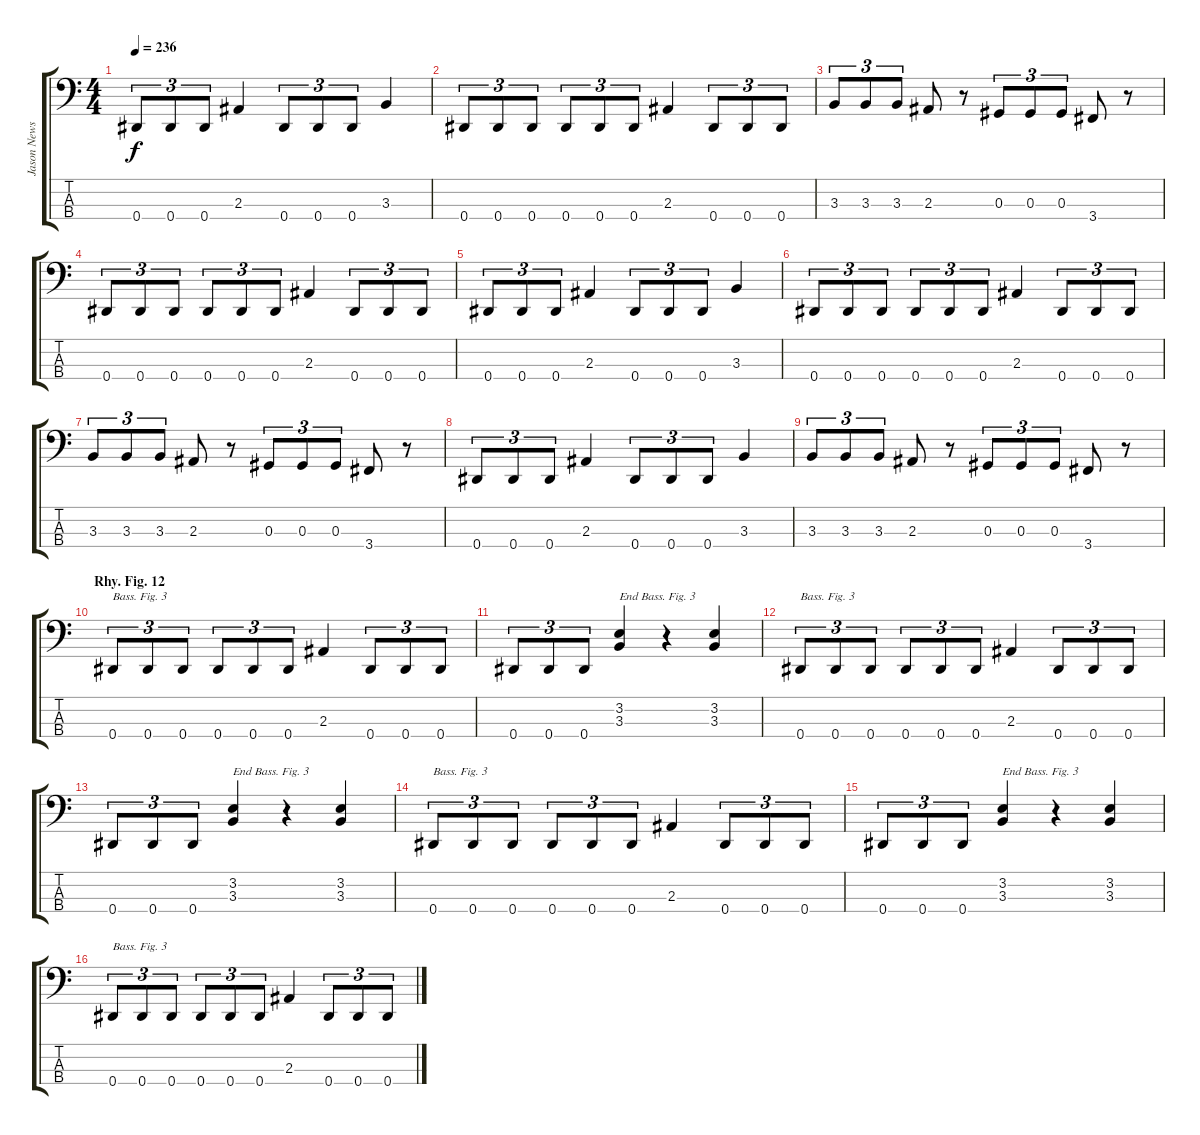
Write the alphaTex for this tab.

\track ("Jason Newsted (Bass)" "Jason News") {instrument electricbasspick}
\staff {score tabs}
\tuning (Gb2 Db2 Ab1 Eb1) {hide}
\ts (4 4)
\tempo 236
\clef f4
\ks c
0.4.8{tu (3 2) dy f} 0.4.8{tu (3 2)} 0.4.8{tu (3 2)} 2.3.4 0.4.8{tu (3 2)} 0.4.8{tu (3 2)} 0.4.8{tu (3 2)} 3.3.4 |
0.4.8{tu (3 2)} 0.4.8{tu (3 2)} 0.4.8{tu (3 2)} 0.4.8{tu (3 2)} 0.4.8{tu (3 2)} 0.4.8{tu (3 2)} 2.3.4 0.4.8{tu (3 2)} 0.4.8{tu (3 2)} 0.4.8{tu (3 2)} |
3.3.8{tu (3 2)} 3.3.8{tu (3 2)} 3.3.8{tu (3 2)} 2.3.8 r.8 0.3.8{tu (3 2)} 0.3.8{tu (3 2)} 0.3.8{tu (3 2)} 3.4.8 r.8 |
0.4.8{tu (3 2)} 0.4.8{tu (3 2)} 0.4.8{tu (3 2)} 0.4.8{tu (3 2)} 0.4.8{tu (3 2)} 0.4.8{tu (3 2)} 2.3.4 0.4.8{tu (3 2)} 0.4.8{tu (3 2)} 0.4.8{tu (3 2)} |
0.4.8{tu (3 2)} 0.4.8{tu (3 2)} 0.4.8{tu (3 2)} 2.3.4 0.4.8{tu (3 2)} 0.4.8{tu (3 2)} 0.4.8{tu (3 2)} 3.3.4 |
0.4.8{tu (3 2)} 0.4.8{tu (3 2)} 0.4.8{tu (3 2)} 0.4.8{tu (3 2)} 0.4.8{tu (3 2)} 0.4.8{tu (3 2)} 2.3.4 0.4.8{tu (3 2)} 0.4.8{tu (3 2)} 0.4.8{tu (3 2)} |
3.3.8{tu (3 2)} 3.3.8{tu (3 2)} 3.3.8{tu (3 2)} 2.3.8 r.8 0.3.8{tu (3 2)} 0.3.8{tu (3 2)} 0.3.8{tu (3 2)} 3.4.8 r.8 |
0.4.8{tu (3 2)} 0.4.8{tu (3 2)} 0.4.8{tu (3 2)} 2.3.4 0.4.8{tu (3 2)} 0.4.8{tu (3 2)} 0.4.8{tu (3 2)} 3.3.4 |
3.3.8{tu (3 2)} 3.3.8{tu (3 2)} 3.3.8{tu (3 2)} 2.3.8 r.8 0.3.8{tu (3 2)} 0.3.8{tu (3 2)} 0.3.8{tu (3 2)} 3.4.8 r.8 |
\section ("" "Rhy. Fig. 12")
0.4.8{tu (3 2) txt "Bass. Fig. 3"} 0.4.8{tu (3 2)} 0.4.8{tu (3 2)} 0.4.8{tu (3 2)} 0.4.8{tu (3 2)} 0.4.8{tu (3 2)} 2.3.4 0.4.8{tu (3 2)} 0.4.8{tu (3 2)} 0.4.8{tu (3 2)} |
0.4.8{tu (3 2)} 0.4.8{tu (3 2)} 0.4.8{tu (3 2)} (3.2 3.3).4{txt "End Bass. Fig. 3"} r.4 (3.2 3.3).4 |
0.4.8{tu (3 2) txt "Bass. Fig. 3"} 0.4.8{tu (3 2)} 0.4.8{tu (3 2)} 0.4.8{tu (3 2)} 0.4.8{tu (3 2)} 0.4.8{tu (3 2)} 2.3.4 0.4.8{tu (3 2)} 0.4.8{tu (3 2)} 0.4.8{tu (3 2)} |
0.4.8{tu (3 2)} 0.4.8{tu (3 2)} 0.4.8{tu (3 2)} (3.2 3.3).4{txt "End Bass. Fig. 3"} r.4 (3.2 3.3).4 |
0.4.8{tu (3 2) txt "Bass. Fig. 3"} 0.4.8{tu (3 2)} 0.4.8{tu (3 2)} 0.4.8{tu (3 2)} 0.4.8{tu (3 2)} 0.4.8{tu (3 2)} 2.3.4 0.4.8{tu (3 2)} 0.4.8{tu (3 2)} 0.4.8{tu (3 2)} |
0.4.8{tu (3 2)} 0.4.8{tu (3 2)} 0.4.8{tu (3 2)} (3.2 3.3).4{txt "End Bass. Fig. 3"} r.4 (3.2 3.3).4 |
0.4.8{tu (3 2) txt "Bass. Fig. 3"} 0.4.8{tu (3 2)} 0.4.8{tu (3 2)} 0.4.8{tu (3 2)} 0.4.8{tu (3 2)} 0.4.8{tu (3 2)} 2.3.4 0.4.8{tu (3 2)} 0.4.8{tu (3 2)} 0.4.8{tu (3 2)}
